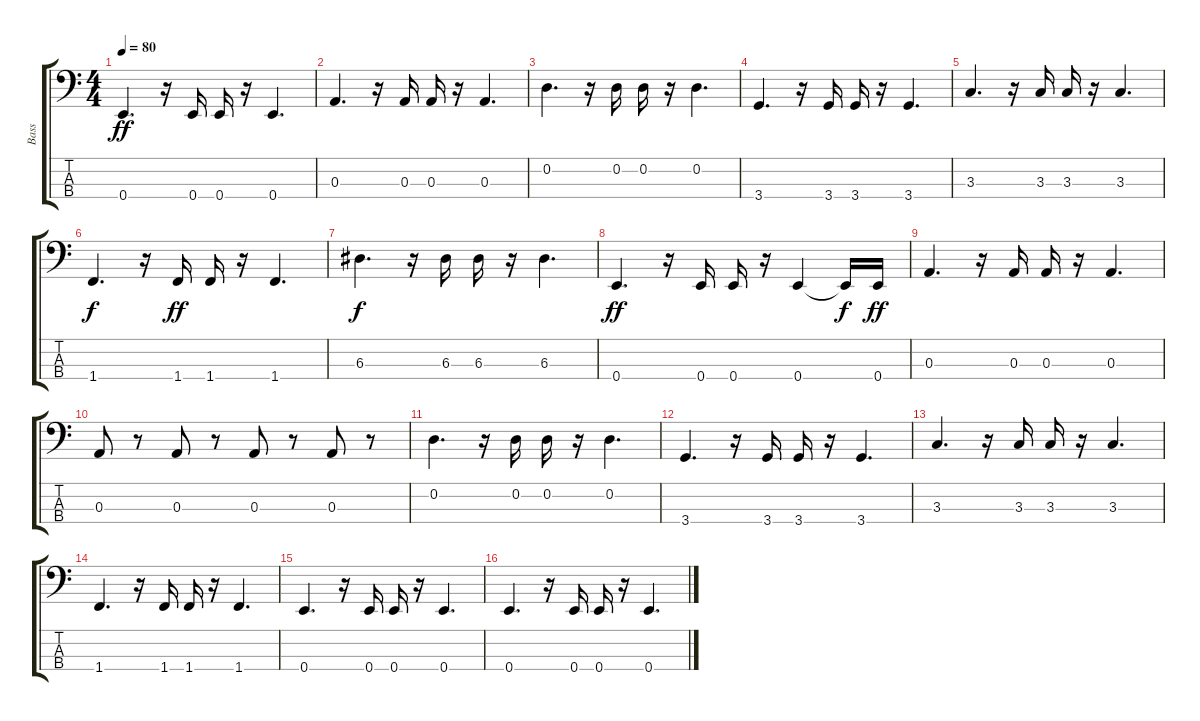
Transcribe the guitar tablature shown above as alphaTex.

\track ("Bass" "Bass") {instrument electricbassfinger}
\staff {score tabs}
\tuning (G2 D2 A1 E1) {hide}
\ts (4 4)
\tempo 80
\clef f4
\ks c
0.4.4{d dy ff} r.16 0.4.16 0.4.16 r.16 0.4.4{d} |
0.3.4{d} r.16 0.3.16 0.3.16 r.16 0.3.4{d} |
0.2.4{d} r.16 0.2.16 0.2.16 r.16 0.2.4{d} |
3.4.4{d} r.16 3.4.16 3.4.16 r.16 3.4.4{d} |
3.3.4{d} r.16 3.3.16 3.3.16 r.16 3.3.4{d} |
1.4.4{d dy f} r.16 1.4.16{dy ff} 1.4.16 r.16 1.4.4{d} |
6.3.4{d dy f} r.16 6.3.16 6.3.16 r.16 6.3.4{d} |
0.4.4{d dy ff} r.16 0.4.16 0.4.16 r.16 0.4.4 0.4{t}.16{dy f} 0.4.16{dy ff} |
0.3.4{d} r.16 0.3.16 0.3.16 r.16 0.3.4{d} |
0.3.8 r.8 0.3.8 r.8 0.3.8 r.8 0.3.8 r.8 |
0.2.4{d} r.16 0.2.16 0.2.16 r.16 0.2.4{d} |
3.4.4{d} r.16 3.4.16 3.4.16 r.16 3.4.4{d} |
3.3.4{d} r.16 3.3.16 3.3.16 r.16 3.3.4{d} |
1.4.4{d} r.16 1.4.16 1.4.16 r.16 1.4.4{d} |
0.4.4{d} r.16 0.4.16 0.4.16 r.16 0.4.4{d} |
0.4.4{d} r.16 0.4.16 0.4.16 r.16 0.4.4{d}
